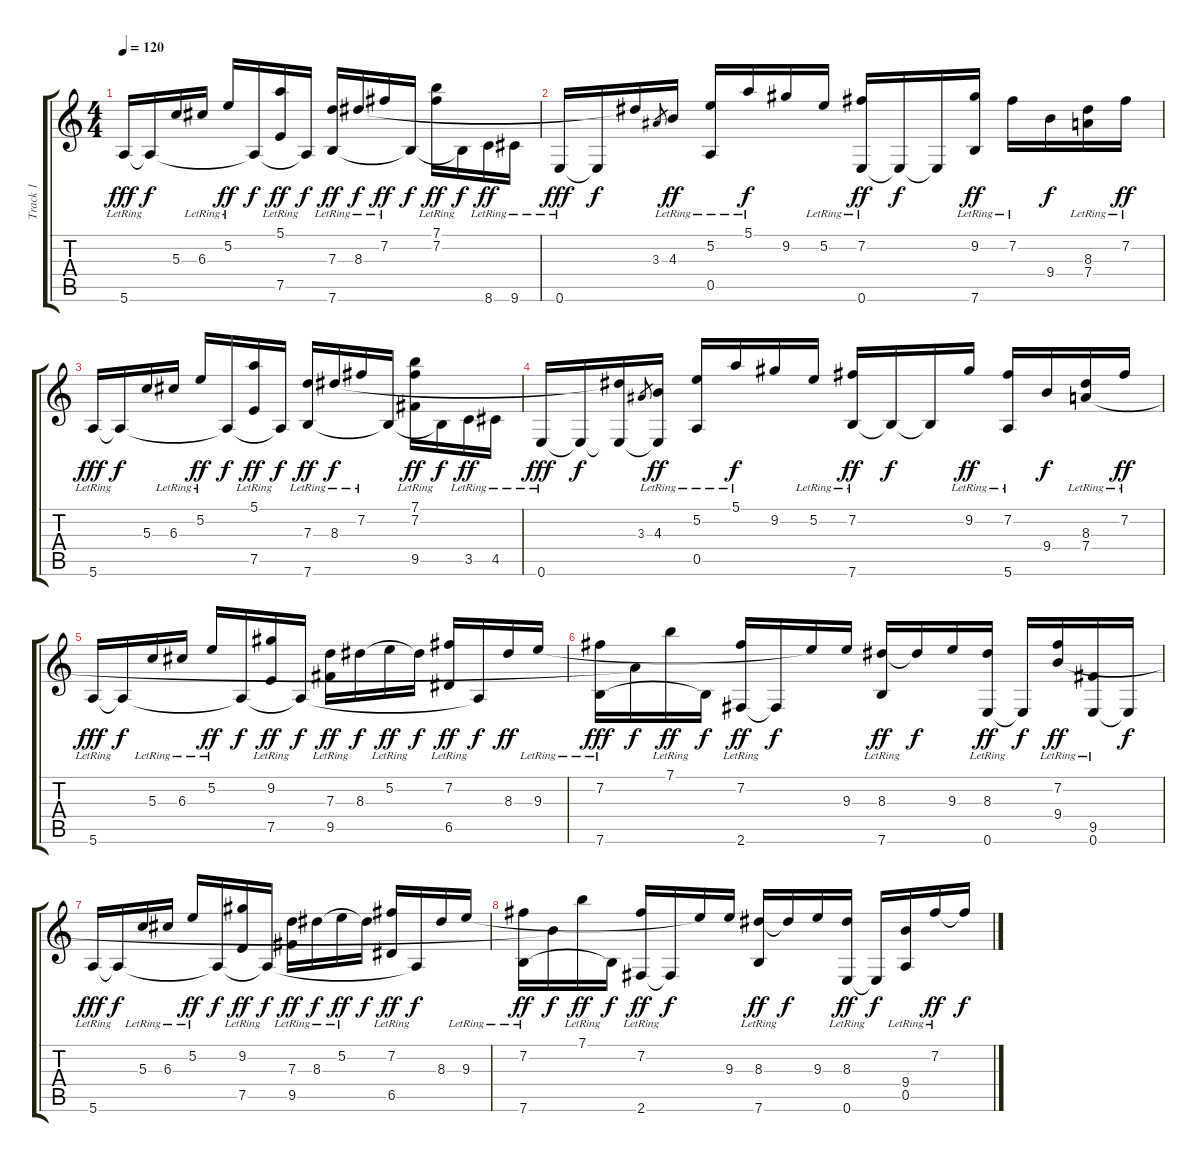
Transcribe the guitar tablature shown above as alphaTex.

\track ("Track 1" "Track 1") {instrument acousticguitarnylon}
\staff {score tabs}
\tuning (E4 B3 G3 D3 A2 E2) {hide}
\ts (4 4)
\tempo 120
\clef g2
\ks c
5.6{lr}.16{dy fff} 5.6{t}.16{dy f} 5.3.16 6.3{lr}.16 5.2{lr}.16{dy ff} 5.6{t}.16{dy f} (5.1{lr} 7.5{lr}).16{dy ff} 5.6{t}.16{dy f} (7.3 7.6{lr}).16{dy ff} 8.3{lr}.16{dy f} 7.2{lr}.16{dy ff} 7.6{t}.16{dy f} (7.1{lr} 7.2{lr}).16{dy ff} 7.6{t}.16{dy f} 8.6{lr}.16{dy ff} 9.6{lr}.16 |
0.6{lr}.16{dy fff} 0.6{t}.16{dy f} 8.3{t}.16 3.3.8{gr} 4.3{lr}.16{dy ff} (5.2{lr} 0.5{lr}).16 5.1{lr}.16{dy f} 9.2.16 5.2{lr}.16 (7.2{lr} 0.6{lr}).16{dy ff} 0.6{t}.16{dy f} 0.6{t}.16 (9.2{lr} 7.6{lr}).16{dy ff} 7.2{lr}.16 9.4.16{dy f} (8.3{lr} 7.4).16 7.2{lr}.16{dy ff} |
5.6{lr}.16{dy fff} 5.6{t}.16{dy f} 5.3.16 6.3{lr}.16 5.2{lr}.16{dy ff} 5.6{t}.16{dy f} (5.1{lr} 7.5{lr}).16{dy ff} 5.6{t}.16{dy f} (7.3 7.6{lr}).16{dy ff} 8.3{lr}.16{dy f} 7.2{lr}.16 7.6{t}.16 (7.1{lr} 7.2{lr} 9.5{lr}).16{dy ff} 7.6{t}.16{dy f} 3.5{lr}.16{dy ff} 4.5{lr}.16 |
0.6{lr}.16{dy fff} 0.6{t}.16{dy f} (8.3{t} 0.6{t}).16 3.3.8{gr} (4.3{lr} 0.6{t}).16{dy ff} (5.2{lr} 0.5{lr}).16 5.1{lr}.16{dy f} 9.2.16 5.2{lr}.16 (7.2{lr} 7.6{lr}).16{dy ff} 7.6{t}.16{dy f} 7.6{t}.16 9.2{lr}.16{dy ff} (7.2{lr} 5.6{lr}).16 9.4.16{dy f} (8.3{lr} 7.4).16 7.2{lr}.16{dy ff} |
5.6{lr}.16{dy fff} 5.6{t}.16{dy f} 5.3{lr}.16 6.3{lr}.16 5.2{lr}.16{dy ff} 5.6{t}.16{dy f} (9.2{lr} 7.5{lr}).16{dy ff} 5.6{t}.16{dy f} (7.3 9.5{lr}).16{dy ff} 8.3.16{dy f} 5.2{lr}.16{dy ff} 8.3{t}.16{dy f} (7.2{lr} 6.5{lr}).16{dy ff} 5.6{t}.16{dy f} 8.3.16{dy ff} 9.3{lr}.16 |
(7.2{lr} 7.6{lr}).16{dy fff} 7.4{t}.16{dy f} 7.1{lr}.16{dy ff} 7.6{t}.16{dy f} (7.2{lr} 2.6{lr}).16{dy ff} 2.6{t}.16{dy f} 9.3{t}.16 9.3.16 (8.3{lr} 7.6{lr}).16{dy ff} 8.3{t}.16{dy f} 9.3.16 (8.3{lr} 0.6{lr}).16{dy ff} 0.6{t}.16{dy f} (7.2{lr} 9.4{lr}).16{dy ff} (9.5{lr} 0.6{lr}).16 0.6{t}.16{dy f} |
5.6{lr}.16{dy fff} 5.6{t}.16{dy f} 5.3{lr}.16 6.3{lr}.16 5.2{lr}.16{dy ff} 5.6{t}.16{dy f} (9.2{lr} 7.5{lr}).16{dy ff} 5.6{t}.16{dy f} (7.3 9.5{lr}).16{dy ff} 8.3{lr}.16{dy f} 5.2{lr}.16{dy ff} 8.3{t}.16{dy f} (7.2{lr} 6.5{lr}).16{dy ff} 5.6{t}.16{dy f} 8.3.16 9.3{lr}.16 |
(7.2{lr} 7.6{lr}).16{dy ff} 9.4{t}.16{dy f} 7.1{lr}.16{dy ff} 7.6{t}.16{dy f} (7.2{lr} 2.6{lr}).16{dy ff} 2.6{t}.16{dy f} 9.3{t}.16 9.3.16 (8.3{lr} 7.6{lr}).16{dy ff} 8.3{t}.16{dy f} 9.3.16 (8.3{lr} 0.6{lr}).16{dy ff} 0.6{t}.16{dy f} (9.4{lr} 0.5{lr}).16 7.2{lr}.16{dy ff} 7.2{t}.16{dy f}
